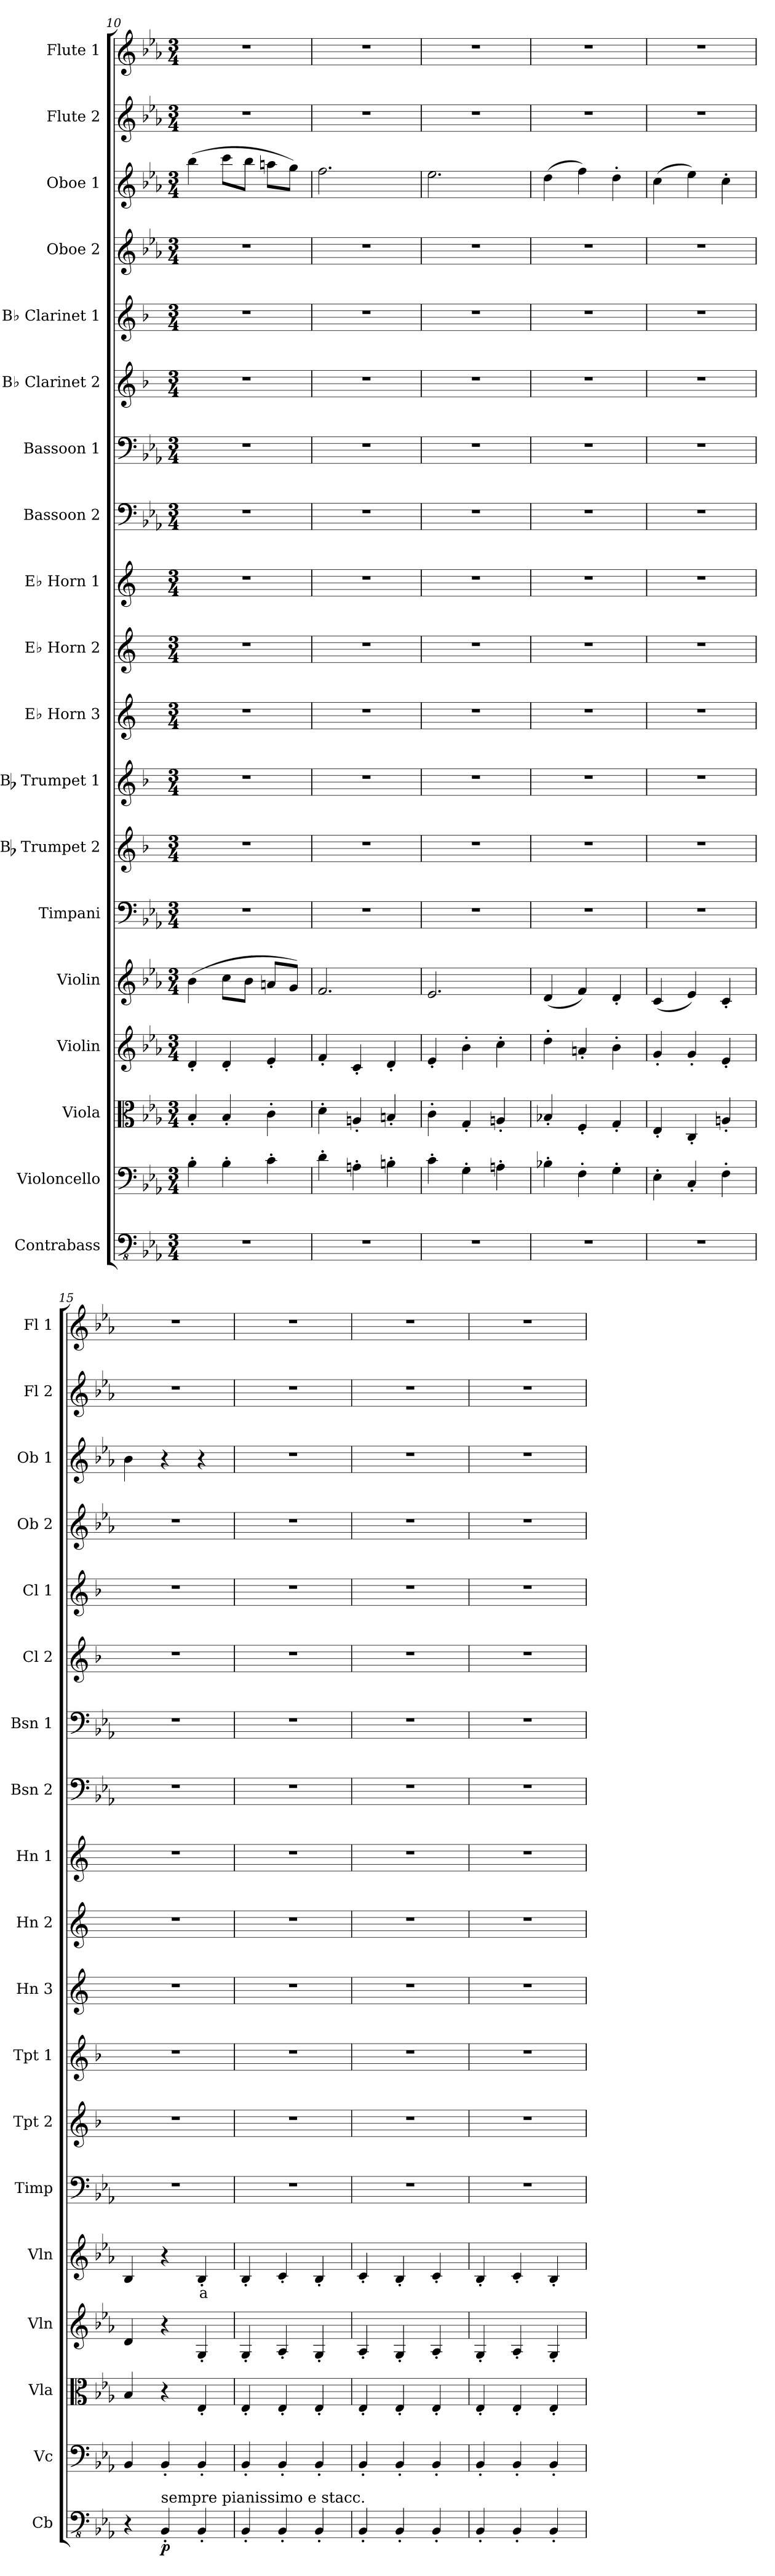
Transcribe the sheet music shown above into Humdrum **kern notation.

**kern	**dynam	**kern	**kern	**kern	**kern	**text	**kern	**kern	**kern	**kern	**kern	**kern	**kern	**kern	**kern	**kern	**kern	**kern	**kern	**kern
*part19	*part19	*part18	*part17	*part16	*part15	*part15	*part14	*part13	*part12	*part11	*part10	*part9	*part8	*part7	*part6	*part5	*part4	*part3	*part2	*part1
*staff19	*staff19	*staff18	*staff17	*staff16	*staff15	*staff15	*staff14	*staff13	*staff12	*staff11	*staff10	*staff9	*staff8	*staff7	*staff6	*staff5	*staff4	*staff3	*staff2	*staff1
*I"Contrabass	*	*I"Violoncello	*I"Viola	*I"Violin	*I"Violin	*	*I"Timpani	*I"Bb Trumpet 2	*I"Bb Trumpet 1	*I"E♭ Horn 3	*I"E♭ Horn 2	*I"E♭ Horn 1	*I"Bassoon 2	*I"Bassoon 1	*I"B♭ Clarinet 2	*I"B♭ Clarinet 1	*I"Oboe 2	*I"Oboe 1	*I"Flute 2	*I"Flute 1
*I'Cb	*	*I'Vc	*I'Vla	*I'Vln	*I'Vln	*	*I'Timp	*I'Tpt 2	*I'Tpt 1	*I'Hn 3	*I'Hn 2	*I'Hn 1	*I'Bsn 2	*I'Bsn 1	*I'Cl 2	*I'Cl 1	*I'Ob 2	*I'Ob 1	*I'Fl 2	*I'Fl 1
*clefFv4	*	*clefF4	*clefC3	*clefG2	*clefG2	*	*clefF4	*clefG2	*clefG2	*clefG2	*clefG2	*clefG2	*clefF4	*clefF4	*clefG2	*clefG2	*clefG2	*clefG2	*clefG2	*clefG2
*	*	*	*	*	*	*	*	*ITrd1c2	*ITrd1c2	*ITrd4c7	*ITrd4c7	*ITrd4c7	*	*	*ITrd1c2	*ITrd1c2	*	*	*	*
*k[b-e-a-]	*	*k[b-e-a-]	*k[b-e-a-]	*k[b-e-a-]	*k[b-e-a-]	*	*k[b-e-a-]	*k[b-e-a-]	*k[b-e-a-]	*k[b-]	*k[b-]	*k[b-]	*k[b-e-a-]	*k[b-e-a-]	*k[b-e-a-]	*k[b-e-a-]	*k[b-e-a-]	*k[b-e-a-]	*k[b-e-a-]	*k[b-e-a-]
*M3/4	*	*M3/4	*M3/4	*M3/4	*M3/4	*	*M3/4	*M3/4	*M3/4	*M3/4	*M3/4	*M3/4	*M3/4	*M3/4	*M3/4	*M3/4	*M3/4	*M3/4	*M3/4	*M3/4
=10	=10	=10	=10	=10	=10	=10	=10	=10	=10	=10	=10	=10	=10	=10	=10	=10	=10	=10	=10	=10
2.r	.	4B-'\	4B-'/	4d'/	(4b-\	.	2.r	2.r	2.r	2.r	2.r	2.r	2.r	2.r	2.r	2.r	2.r	(4bb-\	2.r	2.r
.	.	4B-'\	4B-'/	4d'/	8cc\L	.	.	.	.	.	.	.	.	.	.	.	.	8ccc\L	.	.
.	.	.	.	.	8b-\J	.	.	.	.	.	.	.	.	.	.	.	.	8bb-\J	.	.
.	.	4c'\	4c'\	4e-'/	8an/L	.	.	.	.	.	.	.	.	.	.	.	.	8aan\L	.	.
.	.	.	.	.	8g/J)	.	.	.	.	.	.	.	.	.	.	.	.	8gg\J)	.	.
=11	=11	=11	=11	=11	=11	=11	=11	=11	=11	=11	=11	=11	=11	=11	=11	=11	=11	=11	=11	=11
2.r	.	4d'\	4d'\	4f'/	2.f/	.	2.r	2.r	2.r	2.r	2.r	2.r	2.r	2.r	2.r	2.r	2.r	2.ff\	2.r	2.r
.	.	4An'\	4An'/	4c'/	.	.	.	.	.	.	.	.	.	.	.	.	.	.	.	.
.	.	4Bn'\	4Bn'/	4d'/	.	.	.	.	.	.	.	.	.	.	.	.	.	.	.	.
=12	=12	=12	=12	=12	=12	=12	=12	=12	=12	=12	=12	=12	=12	=12	=12	=12	=12	=12	=12	=12
2.r	.	4c'\	4c'\	4e-'/	2.e-/	.	2.r	2.r	2.r	2.r	2.r	2.r	2.r	2.r	2.r	2.r	2.r	2.ee-\	2.r	2.r
.	.	4G'\	4G'/	4b-'\	.	.	.	.	.	.	.	.	.	.	.	.	.	.	.	.
.	.	4An'\	4An'/	4cc'\	.	.	.	.	.	.	.	.	.	.	.	.	.	.	.	.
!!LO:PB:g=z
=13	=13	=13	=13	=13	=13	=13	=13	=13	=13	=13	=13	=13	=13	=13	=13	=13	=13	=13	=13	=13
2.r	.	4B-X'\	4B-X'/	4dd'\	(4d/	.	2.r	2.r	2.r	2.r	2.r	2.r	2.r	2.r	2.r	2.r	2.r	(4dd\	2.r	2.r
.	.	4F'\	4F'/	4an'/	4f/)	.	.	.	.	.	.	.	.	.	.	.	.	4ff\)	.	.
.	.	4G'\	4G'/	4b-'\	4d'/	.	.	.	.	.	.	.	.	.	.	.	.	4dd'\	.	.
=14	=14	=14	=14	=14	=14	=14	=14	=14	=14	=14	=14	=14	=14	=14	=14	=14	=14	=14	=14	=14
2.r	.	4E-'\	4E-'/	4g'/	(4c/	.	2.r	2.r	2.r	2.r	2.r	2.r	2.r	2.r	2.r	2.r	2.r	(4cc\	2.r	2.r
.	.	4C'/	4C'/	4g'/	4e-/)	.	.	.	.	.	.	.	.	.	.	.	.	4ee-\)	.	.
.	.	4F'\	4An'/	4e-'/	4c'/	.	.	.	.	.	.	.	.	.	.	.	.	4cc'\	.	.
=15	=15	=15	=15	=15	=15	=15	=15	=15	=15	=15	=15	=15	=15	=15	=15	=15	=15	=15	=15	=15
4r	.	4BB-/	4B-/	4d/	4B-/	.	2.r	2.r	2.r	2.r	2.r	2.r	2.r	2.r	2.r	2.r	2.r	4b-\	2.r	2.r
!LO:TX:a:t=sempre pianissimo e stacc.	!	!	!	!	!	!	!	!	!	!	!	!	!	!	!	!	!	!	!	!
!	!LO:DY:b	!	!	!	!	!	!	!	!	!	!	!	!	!	!	!	!	!	!	!
4BBB-'/	p	4BB-'/	4r	4r	4r	.	.	.	.	.	.	.	.	.	.	.	.	4r	.	.
!	!	!	!	!	!	!LO:LY:b:color=#FF0000	!	!	!	!	!	!	!	!	!	!	!	!	!	!
4BBB-'/	.	4BB-'/	4E-'/	4G'/	4B-'/	a	.	.	.	.	.	.	.	.	.	.	.	4r	.	.
=16	=16	=16	=16	=16	=16	=16	=16	=16	=16	=16	=16	=16	=16	=16	=16	=16	=16	=16	=16	=16
4BBB-'/	.	4BB-'/	4E-'/	4G'/	4B-'/	.	2.r	2.r	2.r	2.r	2.r	2.r	2.r	2.r	2.r	2.r	2.r	2.r	2.r	2.r
4BBB-'/	.	4BB-'/	4E-'/	4A-'/	4c'/	.	.	.	.	.	.	.	.	.	.	.	.	.	.	.
4BBB-'/	.	4BB-'/	4E-'/	4G'/	4B-'/	.	.	.	.	.	.	.	.	.	.	.	.	.	.	.
=17	=17	=17	=17	=17	=17	=17	=17	=17	=17	=17	=17	=17	=17	=17	=17	=17	=17	=17	=17	=17
4BBB-'/	.	4BB-'/	4E-'/	4A-'/	4c'/	.	2.r	2.r	2.r	2.r	2.r	2.r	2.r	2.r	2.r	2.r	2.r	2.r	2.r	2.r
4BBB-'/	.	4BB-'/	4E-'/	4G'/	4B-'/	.	.	.	.	.	.	.	.	.	.	.	.	.	.	.
4BBB-'/	.	4BB-'/	4E-'/	4A-'/	4c'/	.	.	.	.	.	.	.	.	.	.	.	.	.	.	.
=18	=18	=18	=18	=18	=18	=18	=18	=18	=18	=18	=18	=18	=18	=18	=18	=18	=18	=18	=18	=18
4BBB-'/	.	4BB-'/	4E-'/	4G'/	4B-'/	.	2.r	2.r	2.r	2.r	2.r	2.r	2.r	2.r	2.r	2.r	2.r	2.r	2.r	2.r
4BBB-'/	.	4BB-'/	4E-'/	4A-'/	4c'/	.	.	.	.	.	.	.	.	.	.	.	.	.	.	.
4BBB-'/	.	4BB-'/	4E-'/	4G'/	4B-'/	.	.	.	.	.	.	.	.	.	.	.	.	.	.	.
=	=	=	=	=	=	=	=	=	=	=	=	=	=	=	=	=	=	=	=	=
*-	*-	*-	*-	*-	*-	*-	*-	*-	*-	*-	*-	*-	*-	*-	*-	*-	*-	*-	*-	*-
